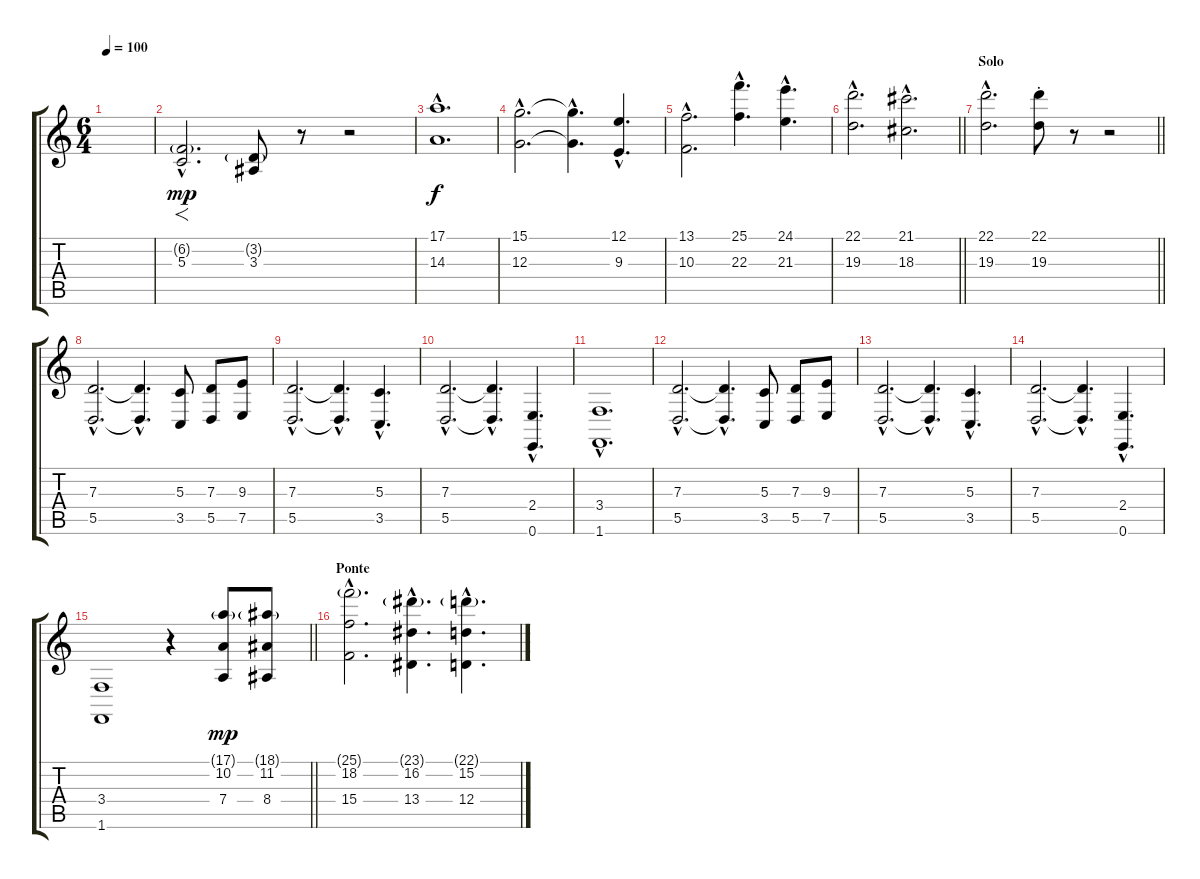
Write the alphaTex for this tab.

\track "" {instrument stringensemble1}
\staff {score tabs}
\tuning (E4 B3 G3 D3 A2 E2) {hide}
\ts (6 4)
\tempo 100
\clef g2
\ks c
|
(6.2{g hac} 5.3{hac}).2{f d dy mp} (3.2{g} 3.3).8 r.8 r.2 |
(17.1{hac} 14.3{hac}).1{d dy f} |
(15.1{hac} 12.3{hac}).2{d} (15.1{hac t} 12.3{hac t}).4{d} (12.1{hac} 9.3{hac}).4{d} |
(13.1{hac} 10.3{hac}).2{d} (25.1{hac} 22.3{hac}).4{d} (24.1{hac} 21.3{hac}).4{d} |
\barLineRight lightlight
(22.1{hac} 19.3{hac}).2{d} (21.1{hac} 18.3{hac}).2{d} |
\section ("" "Solo")
\barLineRight lightlight
(22.1{hac} 19.3{hac}).2{d} (22.1{st} 19.3{st}).8 r.8 r.2 |
(7.3{hac} 5.5{hac}).2{d instrument drawbarorgan} (7.3{hac t} 5.5{hac t}).4{d} (5.3 3.5).8 (7.3 5.5).8 (9.3 7.5).8 |
(7.3{hac} 5.5{hac}).2{d} (7.3{hac t} 5.5{hac t}).4{d} (5.3{hac} 3.5{hac}).4{d} |
(7.3{hac} 5.5{hac}).2{d} (7.3{hac t} 5.5{hac t}).4{d} (2.4{hac} 0.6{hac}).4{d} |
(3.4{hac} 1.6{hac}).1{d} |
(7.3{hac} 5.5{hac}).2{d instrument drawbarorgan} (7.3{hac t} 5.5{hac t}).4{d} (5.3 3.5).8 (7.3 5.5).8 (9.3 7.5).8 |
(7.3{hac} 5.5{hac}).2{d} (7.3{hac t} 5.5{hac t}).4{d} (5.3{hac} 3.5{hac}).4{d} |
(7.3{hac} 5.5{hac}).2{d} (7.3{hac t} 5.5{hac t}).4{d} (2.4{hac} 0.6{hac}).4{d} |
\barLineRight lightlight
(3.4 1.6).1 r.4{instrument stringensemble1} (17.1{g} 10.2 7.4).8{dy mp} (18.1{g} 11.2 8.4).8 |
\section ("" "Ponte")
(25.1{g hac} 18.2{hac} 15.4{hac}).2{d} (23.1{g hac} 16.2{hac} 13.4{hac}).4{d} (22.1{g hac} 15.2{hac} 12.4{hac}).4{d}
